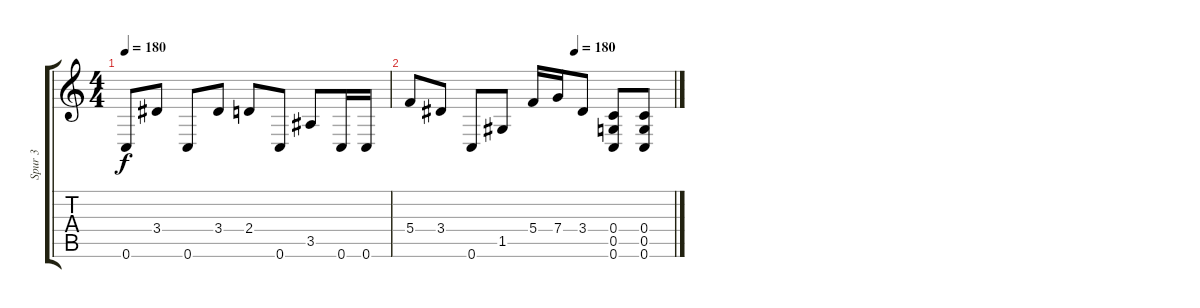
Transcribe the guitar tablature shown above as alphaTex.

\track ("Spur 3" "Spur 3") {instrument distortionguitar}
\staff {score tabs}
\tuning (D4 A3 F3 C3 G2 C2) {hide}
\ts (4 4)
\tempo 180
\clef g2
\ks c
0.6.8{dy f} 3.4.8 0.6.8 3.4.8 2.4.8 0.6.8 3.5.8 0.6.16 0.6.16 |
\tempo (180 0.625)
5.4.8 3.4.8 0.6.8 1.5.8 5.4.16 7.4.16 3.4.8 (0.4 0.5 0.6).8 (0.4 0.5 0.6).8
